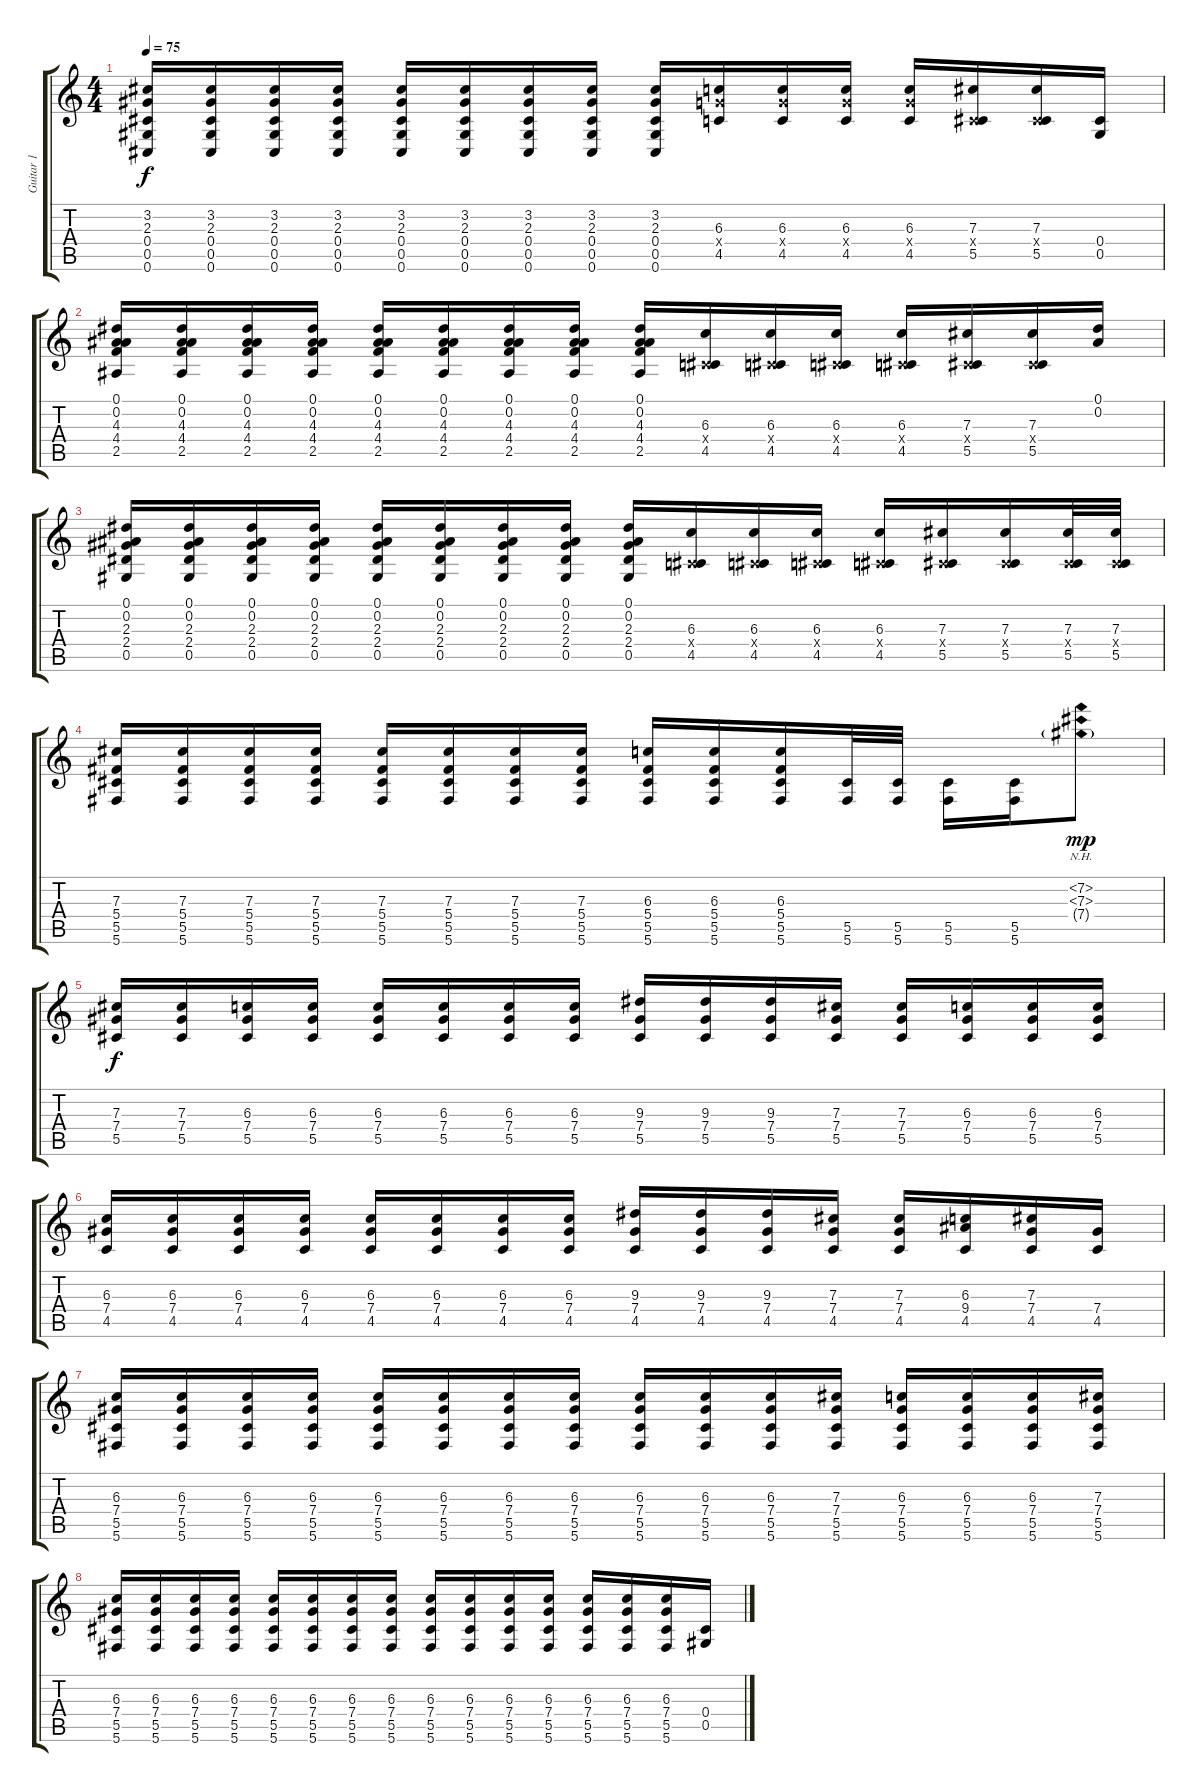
\track ("Guitar 1" "Guitar 1") {instrument overdrivenguitar}
\staff {score tabs}
\tuning (Eb4 Bb3 Gb3 Db3 Ab2 Db2) {hide}
\ts (4 4)
\tempo 75
\clef g2
\ks c
(3.2 2.3 0.4 0.5 0.6).16{dy f} (3.2 2.3 0.4 0.5 0.6).16 (3.2 2.3 0.4 0.5 0.6).16 (3.2 2.3 0.4 0.5 0.6).16 (3.2 2.3 0.4 0.5 0.6).16 (3.2 2.3 0.4 0.5 0.6).16 (3.2 2.3 0.4 0.5 0.6).16 (3.2 2.3 0.4 0.5 0.6).16 (3.2 2.3 0.4 0.5 0.6).16 (6.3 6.4{x} 4.5).16 (6.3 6.4{x} 4.5).16 (6.3 6.4{x} 4.5).16 (6.3 6.4{x} 4.5).16 (7.3 0.4{x} 5.5).16 (7.3 0.4{x} 5.5).16 (0.4 0.5).16 |
(0.1 0.2 4.3 4.4 2.5).16 (0.1 0.2 4.3 4.4 2.5).16 (0.1 0.2 4.3 4.4 2.5).16 (0.1 0.2 4.3 4.4 2.5).16 (0.1 0.2 4.3 4.4 2.5).16 (0.1 0.2 4.3 4.4 2.5).16 (0.1 0.2 4.3 4.4 2.5).16 (0.1 0.2 4.3 4.4 2.5).16 (0.1 0.2 4.3 4.4 2.5).16 (6.3 0.4{x} 4.5).16 (6.3 0.4{x} 4.5).16 (6.3 0.4{x} 4.5).16 (6.3 0.4{x} 4.5).16 (7.3 0.4{x} 5.5).16 (7.3 0.4{x} 5.5).16 (0.1 0.2).16 |
(0.1 0.2 2.3 2.4 0.5).16 (0.1 0.2 2.3 2.4 0.5).16 (0.1 0.2 2.3 2.4 0.5).16 (0.1 0.2 2.3 2.4 0.5).16 (0.1 0.2 2.3 2.4 0.5).16 (0.1 0.2 2.3 2.4 0.5).16 (0.1 0.2 2.3 2.4 0.5).16 (0.1 0.2 2.3 2.4 0.5).16 (0.1 0.2 2.3 2.4 0.5).16 (6.3 0.4{x} 4.5).16 (6.3 0.4{x} 4.5).16 (6.3 0.4{x} 4.5).16 (6.3 0.4{x} 4.5).16 (7.3 0.4{x} 5.5).16 (7.3 0.4{x} 5.5).16 (7.3 0.4{x} 5.5).32 (7.3 0.4{x} 5.5).32 |
(7.3 5.4 5.5 5.6).16 (7.3 5.4 5.5 5.6).16 (7.3 5.4 5.5 5.6).16 (7.3 5.4 5.5 5.6).16 (7.3 5.4 5.5 5.6).16 (7.3 5.4 5.5 5.6).16 (7.3 5.4 5.5 5.6).16 (7.3 5.4 5.5 5.6).16 (6.3 5.4 5.5 5.6).16 (6.3 5.4 5.5 5.6).16 (6.3 5.4 5.5 5.6).16 (5.5 5.6).32{instrument electricguitarmuted} (5.5 5.6).32 (5.5 5.6).16 (5.5 5.6).16 (7.2{nh} 7.3{nh} 7.4{nh g}).8{dy mp instrument overdrivenguitar} |
(7.3 7.4 5.5).16{dy f instrument electricguitarmuted} (7.3 7.4 5.5).16 (6.3 7.4 5.5).16 (6.3 7.4 5.5).16 (6.3 7.4 5.5).16 (6.3 7.4 5.5).16 (6.3 7.4 5.5).16 (6.3 7.4 5.5).16 (9.3 7.4 5.5).16 (9.3 7.4 5.5).16 (9.3 7.4 5.5).16 (7.3 7.4 5.5).16 (7.3 7.4 5.5).16 (6.3 7.4 5.5).16 (6.3 7.4 5.5).16 (6.3 7.4 5.5).16 |
(6.3 7.4 4.5).16 (6.3 7.4 4.5).16 (6.3 7.4 4.5).16 (6.3 7.4 4.5).16 (6.3 7.4 4.5).16 (6.3 7.4 4.5).16 (6.3 7.4 4.5).16 (6.3 7.4 4.5).16 (9.3 7.4 4.5).16 (9.3 7.4 4.5).16 (9.3 7.4 4.5).16 (7.3 7.4 4.5).16 (7.3 7.4 4.5).16 (6.3 9.4 4.5).16 (7.3 7.4 4.5).16 (7.4 4.5).16 |
(6.3 7.4 5.5 5.6).16 (6.3 7.4 5.5 5.6).16 (6.3 7.4 5.5 5.6).16 (6.3 7.4 5.5 5.6).16 (6.3 7.4 5.5 5.6).16 (6.3 7.4 5.5 5.6).16 (6.3 7.4 5.5 5.6).16 (6.3 7.4 5.5 5.6).16 (6.3 7.4 5.5 5.6).16 (6.3 7.4 5.5 5.6).16 (6.3 7.4 5.5 5.6).16 (7.3 7.4 5.5 5.6).16 (6.3 7.4 5.5 5.6).16 (6.3 7.4 5.5 5.6).16 (6.3 7.4 5.5 5.6).16 (7.3 7.4 5.5 5.6).16 |
(6.3 7.4 5.5 5.6).16 (6.3 7.4 5.5 5.6).16 (6.3 7.4 5.5 5.6).16 (6.3 7.4 5.5 5.6).16 (6.3 7.4 5.5 5.6).16 (6.3 7.4 5.5 5.6).16 (6.3 7.4 5.5 5.6).16 (6.3 7.4 5.5 5.6).16 (6.3 7.4 5.5 5.6).16 (6.3 7.4 5.5 5.6).16 (6.3 7.4 5.5 5.6).16 (6.3 7.4 5.5 5.6).16 (6.3 7.4 5.5 5.6).16 (6.3 7.4 5.5 5.6).16 (6.3 7.4 5.5 5.6).16 (0.4 0.5).16
